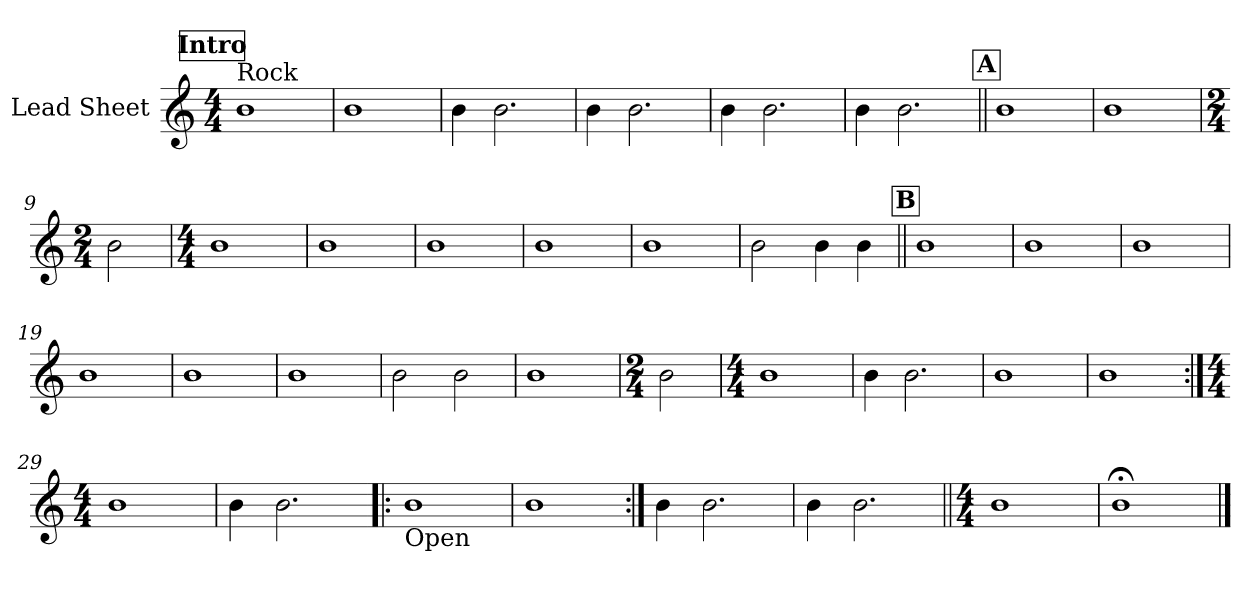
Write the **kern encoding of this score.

**kern
*part1
*staff1
*I"Lead Sheet
*clefG2
*k[]
*M4/4
*MM129
!!LO:REH:place=s1:a:fs=14:t=Intro
=1
!LO:TX:a:t=Rock
1b
=2
1b
=3
4b\
2.b\
=4
4b\
2.b\
!!LO:LB:g=z
=5
4b\
2.b\
=6
4b\
2.b\
!!LO:LB:g=z
!!LO:REH:place=s1:a:fs=14:t=A
=7||
1b
=8
1b
=9
*M2/4
2b\
=10
*M4/4
1b
=11
1b
!!LO:LB:g=z
=12
1b
=13
1b
=14
1b
=15
2b\
4b\
4b\
!!LO:LB:g=z
!!LO:REH:place=s1:a:fs=14:t=B
=16||
1b
=17
1b
=18
1b
=19
1b
!!LO:LB:g=z
=20
1b
=21
1b
=22
2b\
2b\
=23
1b
!!LO:LB:g=z
=24
*M2/4
2b\
=25
*M4/4
1b
=26
4b\
2.b\
=27
1b
=28
1b
!!LO:LB:g=z
=29:|!
*M4/4
1b
=30
4b\
2.b\
=31!|:
!LO:TX:b:t=Open
1b
=32
1b
!!LO:LB:g=z
=33:|!
4b\
2.b\
=34
4b\
2.b\
!!LO:LB:g=z
=35||
*M4/4
1b
=36
1b;<
==
*-
